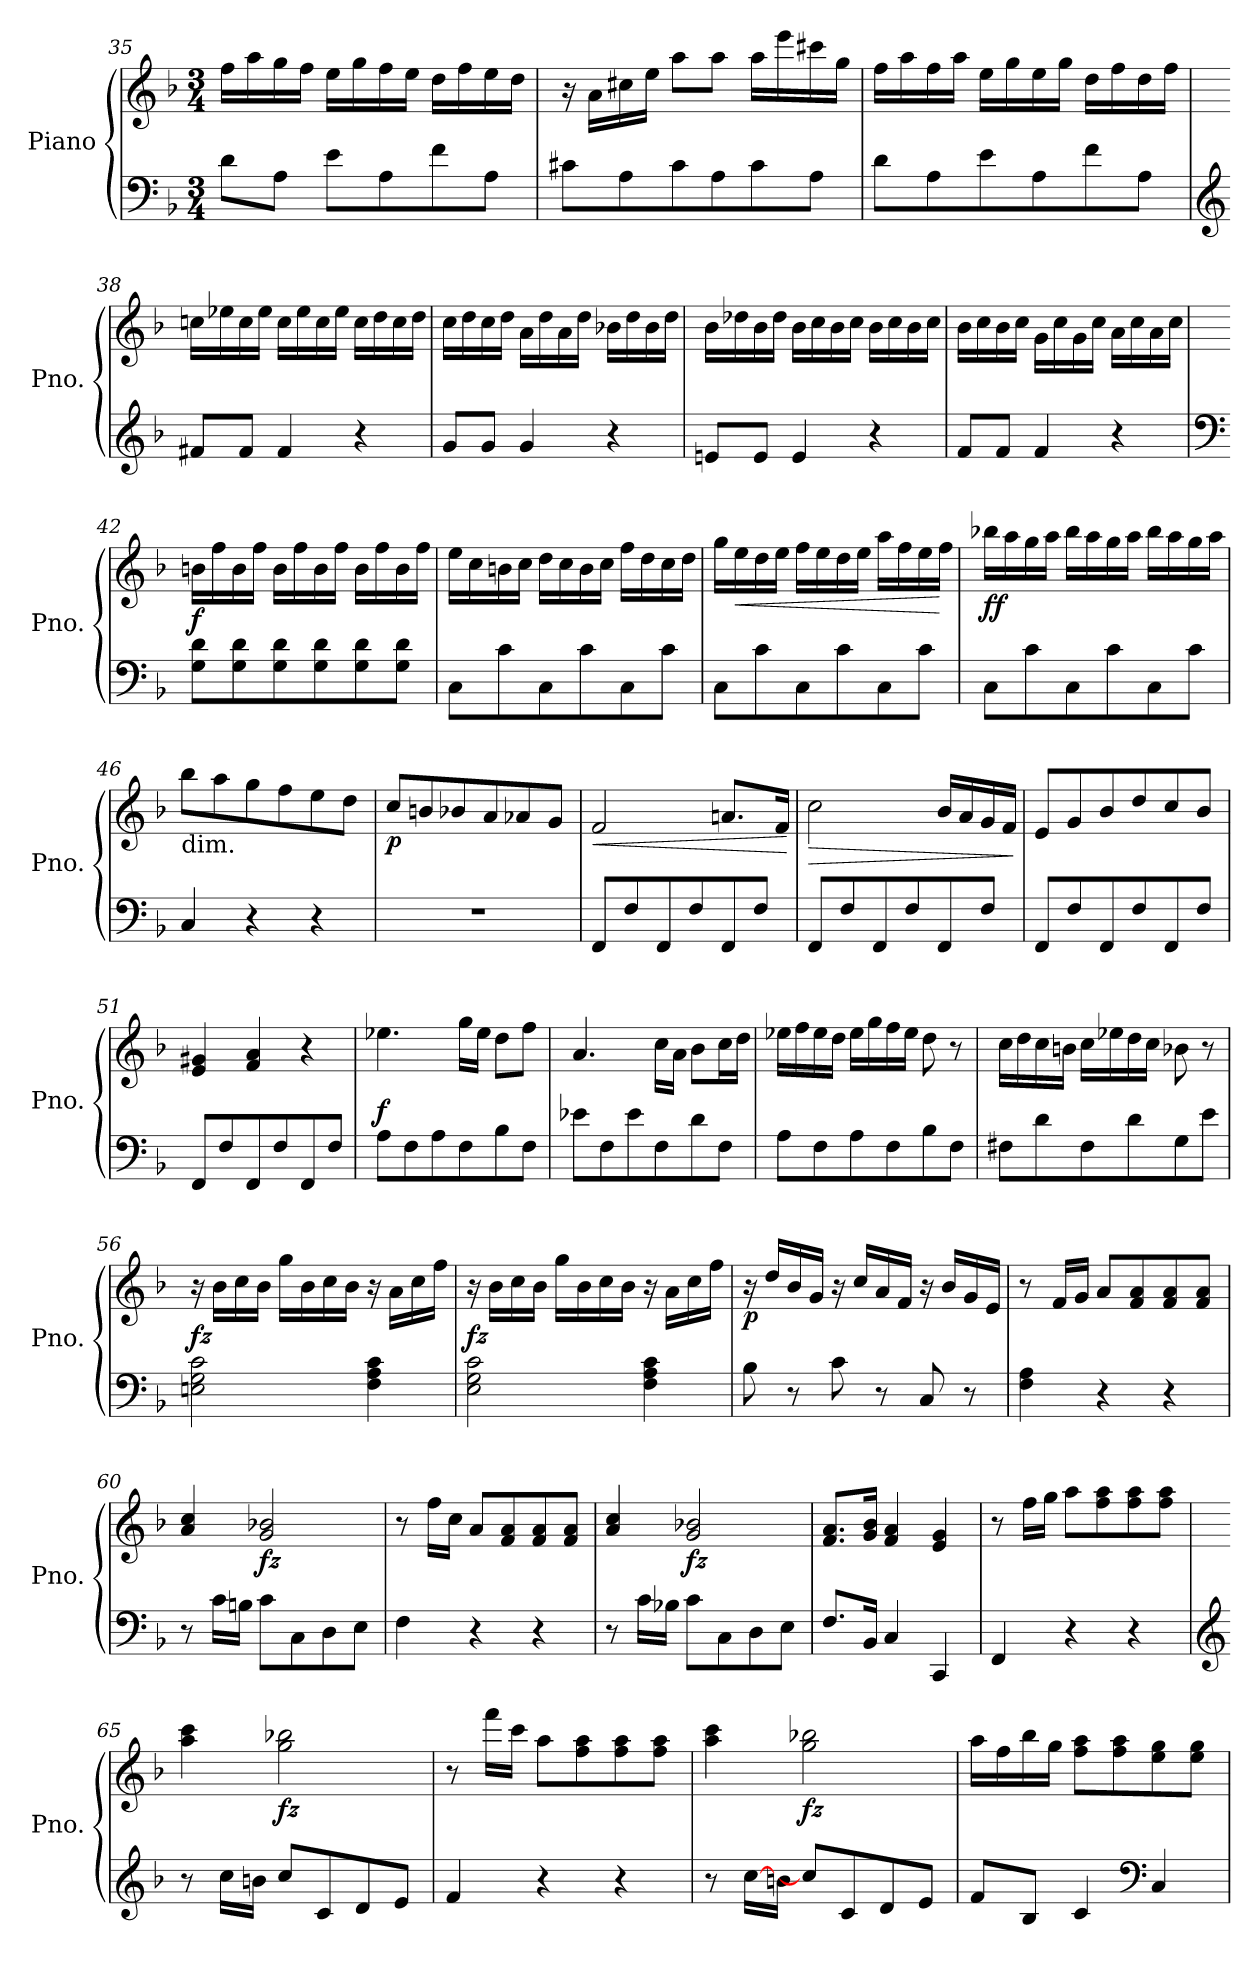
**kern	**kern	**dynam
*part1	*part1	*part1
*staff2	*staff1	*staff1/2
*I"Piano	*	*
*I'Pno.	*	*
*clefF4	*clefG2	*
*k[b-]	*k[b-]	*
*M3/4	*M3/4	*
=35	=35	=35
8d\L	16ff\LL	.
.	16aa\	.
8A\J	16gg\	.
.	16ff\JJ	.
8e\L	16ee\LL	.
.	16gg\	.
8A\	16ff\	.
.	16ee\JJ	.
8f\	16dd\LL	.
.	16ff\	.
8A\J	16ee\	.
.	16dd\JJ	.
!!LO:LB:g=z
=36	=36	=36
8c#X\L	16r	.
.	16a\LL	.
8A\	16cc#X\	.
.	16ee\JJ	.
8c#\	8aa\L	.
8A\	8aa\J	.
8c#\	16aa\LL	.
.	16eee\	.
8A\J	16ccc#X\	.
.	16gg\JJ	.
=37	=37	=37
8d\L	16ff\LL	.
.	16aa\	.
8A\	16ff\	.
.	16aa\JJ	.
8e\	16ee\LL	.
.	16gg\	.
8A\	16ee\	.
.	16gg\JJ	.
8f\	16dd\LL	.
.	16ff\	.
8A\J	16dd\	.
.	16ff\JJ	.
=38	=38	=38
*clefG2	*	*
8f#X/L	16ccn\LL	.
.	16ee-X\	.
8f#/J	16cc\	.
.	16ee-\JJ	.
4f#/	16cc\LL	.
.	16ee-\	.
.	16cc\	.
.	16ee-\JJ	.
4r	16cc\LL	.
.	16dd\	.
.	16cc\	.
.	16dd\JJ	.
!!LO:LB:g=z
=39	=39	=39
8g/L	16cc\LL	.
.	16dd\	.
8g/J	16cc\	.
.	16dd\JJ	.
4g/	16a\LL	.
.	16dd\	.
.	16a\	.
.	16dd\JJ	.
4r	16b-X\LL	.
.	16dd\	.
.	16b-\	.
.	16dd\JJ	.
=40	=40	=40
8en/L	16b-\LL	.
.	16dd-X\	.
8e/J	16b-\	.
.	16dd-\JJ	.
4e/	16b-\LL	.
.	16cc\	.
.	16b-\	.
.	16cc\JJ	.
4r	16b-\LL	.
.	16cc\	.
.	16b-\	.
.	16cc\JJ	.
=41	=41	=41
8f/L	16b-\LL	.
.	16cc\	.
8f/J	16b-\	.
.	16cc\JJ	.
4f/	16g\LL	.
.	16cc\	.
.	16g\	.
.	16cc\JJ	.
4r	16a\LL	.
.	16cc\	.
.	16a\	.
.	16cc\JJ	.
=42	=42	=42
*clefF4	*	*
!	!	!LO:DY:b
8G\ 8d\L	16bn\LL	f
.	16ff\	.
8G\ 8d\	16b\	.
.	16ff\JJ	.
8G\ 8d\	16b\LL	.
.	16ff\	.
8G\ 8d\	16b\	.
.	16ff\JJ	.
8G\ 8d\	16b\LL	.
.	16ff\	.
8G\ 8d\J	16b\	.
.	16ff\JJ	.
!!LO:LB:g=z
=43	=43	=43
8C\L	16ee\LL	.
.	16cc\	.
8c\	16bn\	.
.	16cc\JJ	.
8C\	16dd\LL	.
.	16cc\	.
8c\	16b\	.
.	16cc\JJ	.
8C\	16ff\LL	.
.	16dd\	.
8c\J	16cc\	.
.	16dd\JJ	.
=44	=44	=44
8C\L	16gg\LL	.
!	!	!LO:HP:b
.	16ee\	<
8c\	16dd\	.
.	16ee\JJ	.
8C\	16ff\LL	.
.	16ee\	.
8c\	16dd\	.
.	16ee\JJ	.
8C\	16aa\LL	.
.	16ff\	.
8c\J	16ee\	.
.	16ff\JJ	[
=45	=45	=45
!	!	!LO:DY:b
8C\L	16bb-X\LL	ff
.	16aa\	.
8c\	16gg\	.
.	16aa\JJ	.
8C\	16bb-\LL	.
.	16aa\	.
8c\	16gg\	.
.	16aa\JJ	.
8C\	16bb-\LL	.
.	16aa\	.
8c\J	16gg\	.
.	16aa\JJ	.
=46	=46	=46
!	!LO:TX:b:t=dim.	!
4C/	8bb-\L	.
.	8aa\	.
4r	8gg\	.
.	8ff\	.
4r	8ee\	.
.	8dd\J	.
!!LO:PB:g=z
=47	=47	=47
!	!	!LO:DY:b
2.r	8cc/L	p
.	8bn/	.
.	8b-X/	.
.	8a/	.
.	8a-X/	.
.	8g/J	.
=48	=48	=48
!	!	!LO:HP:b
8FF/L	2f/	<
8F/	.	.
8FF/	.	.
8F/	.	.
8FF/	8.an/L	.
8F/J	.	.
.	16f/Jk	.
.	.	[
=49	=49	=49
!	!	!LO:HP:b
8FF/L	2cc\	>
8F/	.	.
8FF/	.	.
8F/	.	.
8FF/	16b-/LL	.
.	16a/	.
8F/J	16g/	.
.	16f/JJ	.
.	.	]
=50	=50	=50
8FF/L	8e/L	.
8F/	8g/	.
8FF/	8b-/	.
8F/	8dd/	.
8FF/	8cc/	.
8F/J	8b-/J	.
=51	=51	=51
8FF/L	4e/ 4g#X/	.
8F/	.	.
8FF/	4f/ 4a/	.
8F/	.	.
8FF/	4r	.
8F/J	.	.
=52	=52	=52
!	!	!LO:DY:a=2
8A\L	4.ee-X\	f
8F\	.	.
8A\	.	.
8F\	16gg\LL	.
.	16ee-\JJ	.
8B-\	8dd\L	.
8F\J	8ff\J	.
!!LO:PB:g=z
=53	=53	=53
8e-X\L	4.a/	.
8F\	.	.
8e-\	.	.
8F\	16cc\LL	.
.	16a\JJ	.
8d\	8b-\L	.
8F\J	16cc\L	.
.	16dd\JJ	.
=54	=54	=54
8A\L	16ee-X\LL	.
.	16ff\	.
8F\	16ee-\	.
.	16dd\JJ	.
8A\	16ee-\LL	.
.	16gg\	.
8F\	16ff\	.
.	16ee-\JJ	.
8B-\	8dd\	.
8F\J	8r	.
=55	=55	=55
8F#X\L	16cc\LL	.
.	16dd\	.
8d\	16cc\	.
.	16bn\JJ	.
8F#\	16cc\LL	.
.	16ee-X\	.
8d\	16dd\	.
.	16cc\JJ	.
8G\	8b-X\	.
8e\J	8r	.
=56	=56	=56
!	!	!LO:DY:b
2En\ 2G\ 2c\	16r	fz
.	16b-\LL	.
.	16cc\	.
.	16b-\JJ	.
.	16gg\LL	.
.	16b-\	.
.	16cc\	.
.	16b-\JJ	.
4F\ 4A\ 4c\	16r	.
.	16a\LL	.
.	16cc\	.
.	16ff\JJ	.
!!LO:LB:g=z
=57	=57	=57
!	!	!LO:DY:b
2E\ 2G\ 2c\	16r	fz
.	16b-\LL	.
.	16cc\	.
.	16b-\JJ	.
.	16gg\LL	.
.	16b-\	.
.	16cc\	.
.	16b-\JJ	.
4F\ 4A\ 4c\	16r	.
.	16a\LL	.
.	16cc\	.
.	16ff\JJ	.
=58	=58	=58
!	!	!LO:DY:b
8B-\	16r	p
.	16dd/LL	.
8r	16b-/	.
.	16g/JJ	.
8c\	16r	.
.	16cc/LL	.
8r	16a/	.
.	16f/JJ	.
8C/	16r	.
.	16b-/LL	.
8r	16g/	.
.	16e/JJ	.
=59	=59	=59
4F\ 4A\	8r	.
.	16f/LL	.
.	16g/JJ	.
4r	8a/L	.
.	8f/ 8a/	.
4r	8f/ 8a/	.
.	8f/ 8a/J	.
=60	=60	=60
8r	4a/ 4cc/	.
16c\LL	.	.
16Bn\JJ	.	.
!	!	!LO:DY:b
8c\L	2g/ 2b-X/	fz
8C\	.	.
8D\	.	.
8E\J	.	.
=61	=61	=61
4F\	8r	.
.	16ff\LL	.
.	16cc\JJ	.
4r	8a/L	.
.	8f/ 8a/	.
4r	8f/ 8a/	.
.	8f/ 8a/J	.
!!LO:LB:g=z
=62	=62	=62
8r	4a/ 4cc/	.
16c\LL	.	.
16B-X\JJ	.	.
!	!	!LO:DY:b
8c\L	2g/ 2b-X/	fz
8C\	.	.
8D\	.	.
8E\J	.	.
=63	=63	=63
8.F/L	8.f/ 8.a/L	.
16BB-/Jk	16g/ 16b-/Jk	.
4C/	4f/ 4a/	.
4CC/	4e/ 4g/	.
=64	=64	=64
4FF/	8r	.
.	16ff\LL	.
.	16gg\JJ	.
4r	8aa\L	.
.	8ff\ 8aa\	.
4r	8ff\ 8aa\	.
.	8ff\ 8aa\J	.
=65	=65	=65
*clefG2	*	*
8r	4aa\ 4ccc\	.
16cc\LL	.	.
16bn\JJ	.	.
!	!	!LO:DY:b
8cc/L	2gg\ 2bb-X\	fz
8c/	.	.
8d/	.	.
8e/J	.	.
=66	=66	=66
4f/	8r	.
.	16fff\LL	.
.	16ccc\JJ	.
4r	8aa\L	.
.	8ff\ 8aa\	.
4r	8ff\ 8aa\	.
.	8ff\ 8aa\J	.
=67	=67	=67
8r	4aa\ 4ccc\	.
[16cc\LL	.	.
16bn\JJ	.	.
!	!	!LO:DY:b
8cc/L]	2gg\ 2bb-X\	fz
8c/	.	.
8d/	.	.
8e/J	.	.
!!LO:LB:g=z
=68	=68	=68
8f/L	16aa\LL	.
.	16ff\	.
8B-/J	16bb-\	.
.	16gg\JJ	.
4c/	8ff\ 8aa\L	.
.	8ff\ 8aa\	.
*clefF4	*	*
4C/	8ee\ 8gg\	.
.	8ee\ 8gg\J	.
=	=	=
*-	*-	*-
